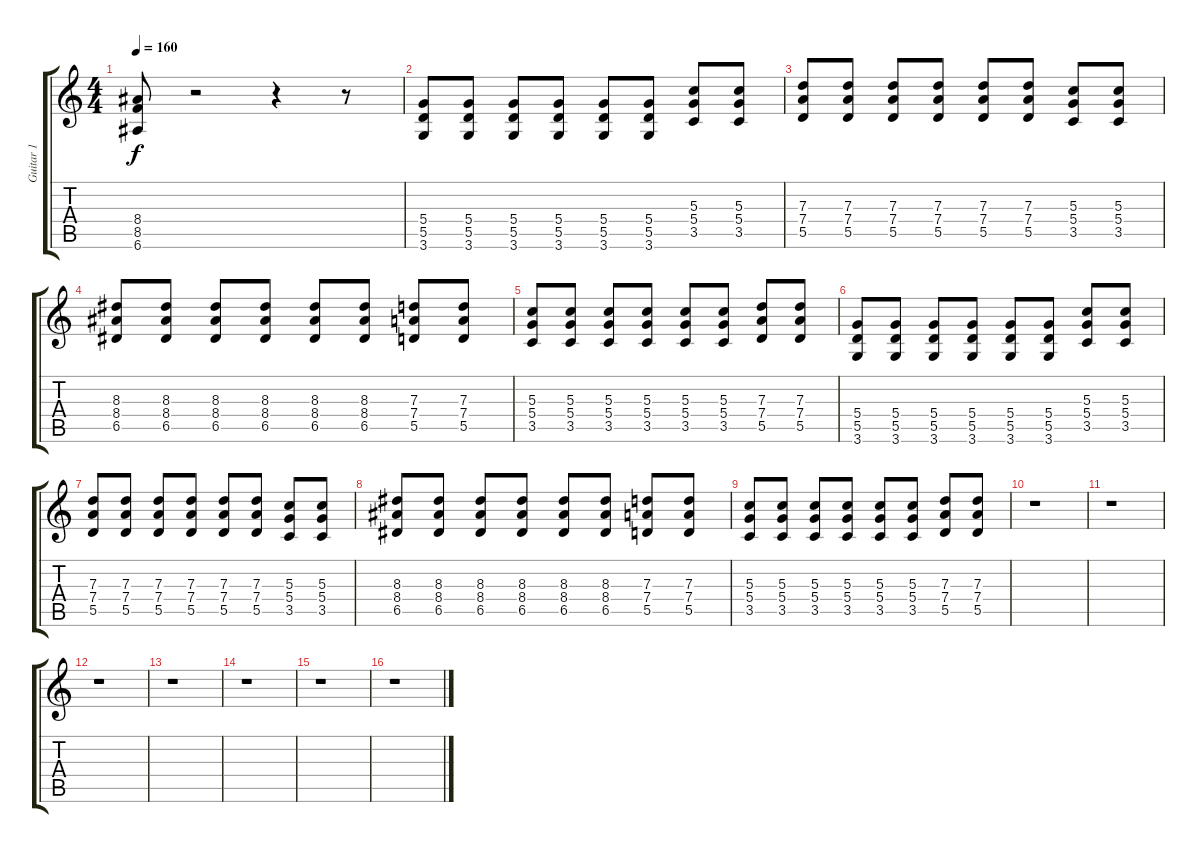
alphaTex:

\track ("Guitar 1" "Guitar 1") {instrument distortionguitar}
\staff {score tabs}
\tuning (E4 B3 G3 D3 A2 E2) {hide}
\ts (4 4)
\tempo 160
\clef g2
\ks c
(8.4 8.5 6.6).8{dy f} r.2 r.4 r.8 |
(5.4 5.5 3.6).8 (5.4 5.5 3.6).8 (5.4 5.5 3.6).8 (5.4 5.5 3.6).8 (5.4 5.5 3.6).8 (5.4 5.5 3.6).8 (5.3 5.4 3.5).8 (5.3 5.4 3.5).8 |
(7.3 7.4 5.5).8 (7.3 7.4 5.5).8 (7.3 7.4 5.5).8 (7.3 7.4 5.5).8 (7.3 7.4 5.5).8 (7.3 7.4 5.5).8 (5.3 5.4 3.5).8 (5.3 5.4 3.5).8 |
(8.3 8.4 6.5).8 (8.3 8.4 6.5).8 (8.3 8.4 6.5).8 (8.3 8.4 6.5).8 (8.3 8.4 6.5).8 (8.3 8.4 6.5).8 (7.3 7.4 5.5).8 (7.3 7.4 5.5).8 |
(5.3 5.4 3.5).8 (5.3 5.4 3.5).8 (5.3 5.4 3.5).8 (5.3 5.4 3.5).8 (5.3 5.4 3.5).8 (5.3 5.4 3.5).8 (7.3 7.4 5.5).8 (7.3 7.4 5.5).8 |
(5.4 5.5 3.6).8 (5.4 5.5 3.6).8 (5.4 5.5 3.6).8 (5.4 5.5 3.6).8 (5.4 5.5 3.6).8 (5.4 5.5 3.6).8 (5.3 5.4 3.5).8 (5.3 5.4 3.5).8 |
(7.3 7.4 5.5).8 (7.3 7.4 5.5).8 (7.3 7.4 5.5).8 (7.3 7.4 5.5).8 (7.3 7.4 5.5).8 (7.3 7.4 5.5).8 (5.3 5.4 3.5).8 (5.3 5.4 3.5).8 |
(8.3 8.4 6.5).8 (8.3 8.4 6.5).8 (8.3 8.4 6.5).8 (8.3 8.4 6.5).8 (8.3 8.4 6.5).8 (8.3 8.4 6.5).8 (7.3 7.4 5.5).8 (7.3 7.4 5.5).8 |
(5.3 5.4 3.5).8 (5.3 5.4 3.5).8 (5.3 5.4 3.5).8 (5.3 5.4 3.5).8 (5.3 5.4 3.5).8 (5.3 5.4 3.5).8 (7.3 7.4 5.5).8 (7.3 7.4 5.5).8 |
r.1 |
r.1 |
r.1 |
r.1 |
r.1 |
r.1 |
r.1
